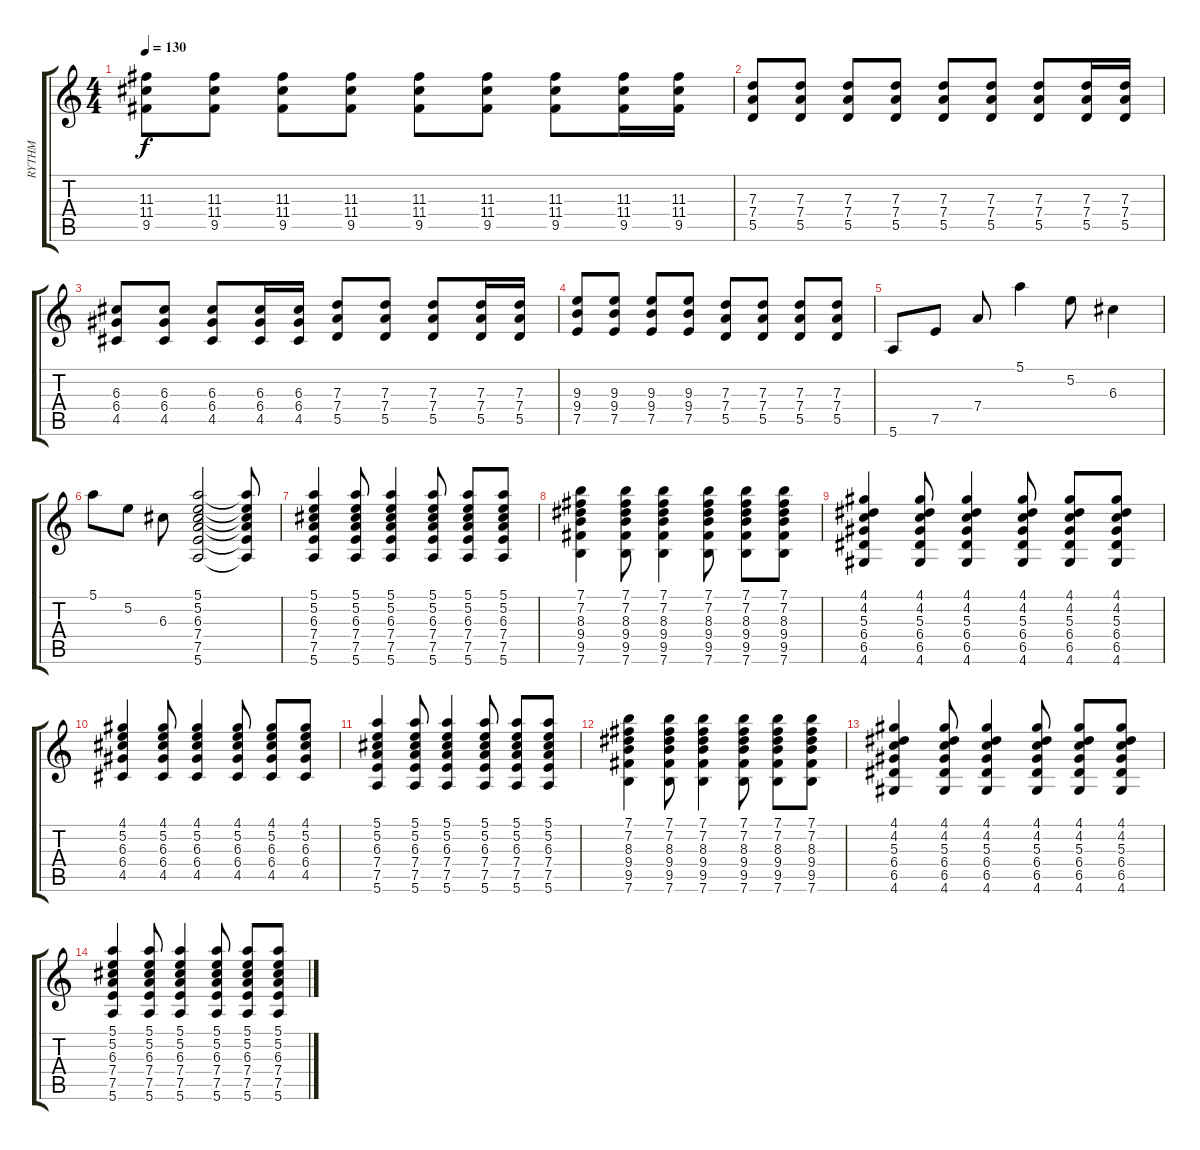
\track ("RYTHM" "RYTHM") {instrument electricguitarclean}
\staff {score tabs}
\tuning (E4 B3 G3 D3 A2 E2) {hide}
\ts (4 4)
\tempo 130
\clef g2
\ks c
(11.3 11.4 9.5).8{dy f} (11.3 11.4 9.5).8 (11.3 11.4 9.5).8 (11.3 11.4 9.5).8 (11.3 11.4 9.5).8 (11.3 11.4 9.5).8 (11.3 11.4 9.5).8 (11.3 11.4 9.5).16 (11.3 11.4 9.5).16 |
(7.3 7.4 5.5).8 (7.3 7.4 5.5).8 (7.3 7.4 5.5).8 (7.3 7.4 5.5).8 (7.3 7.4 5.5).8 (7.3 7.4 5.5).8 (7.3 7.4 5.5).8 (7.3 7.4 5.5).16 (7.3 7.4 5.5).16 |
(6.3 6.4 4.5).8 (6.3 6.4 4.5).8 (6.3 6.4 4.5).8 (6.3 6.4 4.5).16 (6.3 6.4 4.5).16 (7.3 7.4 5.5).8 (7.3 7.4 5.5).8 (7.3 7.4 5.5).8 (7.3 7.4 5.5).16 (7.3 7.4 5.5).16 |
(9.3 9.4 7.5).8 (9.3 9.4 7.5).8 (9.3 9.4 7.5).8 (9.3 9.4 7.5).8 (7.3 7.4 5.5).8 (7.3 7.4 5.5).8 (7.3 7.4 5.5).8 (7.3 7.4 5.5).8 |
5.6.8 7.5.8 7.4.8 5.1.4 5.2.8 6.3.4 |
5.1.8 5.2.8 6.3.8 (5.1 5.2 6.3 7.4 7.5 5.6).2 (5.1{t} 5.2{t} 6.3{t} 7.4{t} 7.5{t} 5.6{t}).8 |
(5.1 5.2 6.3 7.4 7.5 5.6).4 (5.1 5.2 6.3 7.4 7.5 5.6).8 (5.1 5.2 6.3 7.4 7.5 5.6).4 (5.1 5.2 6.3 7.4 7.5 5.6).8 (5.1 5.2 6.3 7.4 7.5 5.6).8 (5.1 5.2 6.3 7.4 7.5 5.6).8 |
(7.1 7.2 8.3 9.4 9.5 7.6).4 (7.1 7.2 8.3 9.4 9.5 7.6).8 (7.1 7.2 8.3 9.4 9.5 7.6).4 (7.1 7.2 8.3 9.4 9.5 7.6).8 (7.1 7.2 8.3 9.4 9.5 7.6).8 (7.1 7.2 8.3 9.4 9.5 7.6).8 |
(4.1 4.2 5.3 6.4 6.5 4.6).4 (4.1 4.2 5.3 6.4 6.5 4.6).8 (4.1 4.2 5.3 6.4 6.5 4.6).4 (4.1 4.2 5.3 6.4 6.5 4.6).8 (4.1 4.2 5.3 6.4 6.5 4.6).8 (4.1 4.2 5.3 6.4 6.5 4.6).8 |
(4.1 5.2 6.3 6.4 4.5).4 (4.1 5.2 6.3 6.4 4.5).8 (4.1 5.2 6.3 6.4 4.5).4 (4.1 5.2 6.3 6.4 4.5).8 (4.1 5.2 6.3 6.4 4.5).8 (4.1 5.2 6.3 6.4 4.5).8 |
(5.1 5.2 6.3 7.4 7.5 5.6).4 (5.1 5.2 6.3 7.4 7.5 5.6).8 (5.1 5.2 6.3 7.4 7.5 5.6).4 (5.1 5.2 6.3 7.4 7.5 5.6).8 (5.1 5.2 6.3 7.4 7.5 5.6).8 (5.1 5.2 6.3 7.4 7.5 5.6).8 |
(7.1 7.2 8.3 9.4 9.5 7.6).4 (7.1 7.2 8.3 9.4 9.5 7.6).8 (7.1 7.2 8.3 9.4 9.5 7.6).4 (7.1 7.2 8.3 9.4 9.5 7.6).8 (7.1 7.2 8.3 9.4 9.5 7.6).8 (7.1 7.2 8.3 9.4 9.5 7.6).8 |
(4.1 4.2 5.3 6.4 6.5 4.6).4 (4.1 4.2 5.3 6.4 6.5 4.6).8 (4.1 4.2 5.3 6.4 6.5 4.6).4 (4.1 4.2 5.3 6.4 6.5 4.6).8 (4.1 4.2 5.3 6.4 6.5 4.6).8 (4.1 4.2 5.3 6.4 6.5 4.6).8 |
(5.1 5.2 6.3 7.4 7.5 5.6).4 (5.1 5.2 6.3 7.4 7.5 5.6).8 (5.1 5.2 6.3 7.4 7.5 5.6).4 (5.1 5.2 6.3 7.4 7.5 5.6).8 (5.1 5.2 6.3 7.4 7.5 5.6).8 (5.1 5.2 6.3 7.4 7.5 5.6).8
